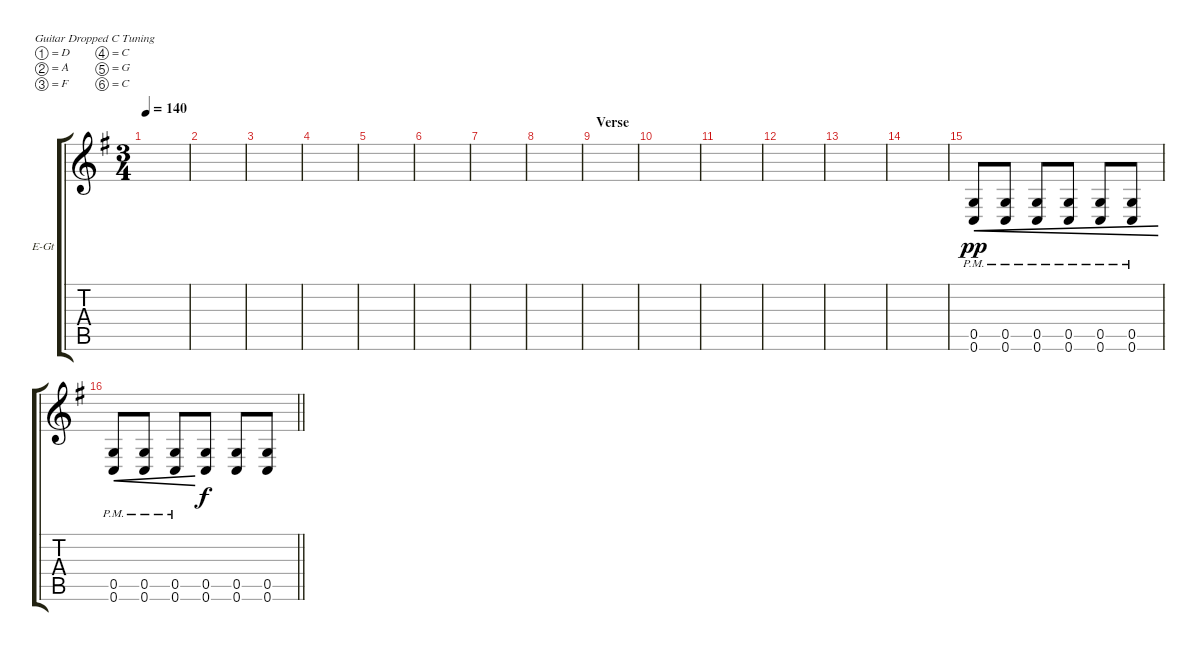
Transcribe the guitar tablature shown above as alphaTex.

\bracketExtendMode groupsimilarinstruments
\firstSystemTrackNameOrientation horizontal
\otherSystemsTrackNameOrientation horizontal
\track ("Electric Guitar 2" "E-Gt") {instrument distortionguitar}
\staff {score tabs}
\tuning (D4 A3 F3 C3 G2 C2)
\ts (3 4)
\tempo 140
\clef g2
\ks eminor
|
|
|
|
|
|
|
|
\section ("" "Verse")
|
|
|
|
|
|
(0.6{pm} 0.5{pm}).8{cre dy pp} (0.5{pm} 0.6{pm}).8{cre} (0.5{pm} 0.6{pm}).8{cre} (0.5{pm} 0.6{pm}).8{cre} (0.5{pm} 0.6{pm}).8{cre} (0.5{pm} 0.6{pm}).8{cre} |
\barLineRight lightlight
(0.5{pm} 0.6{pm}).8{cre} (0.5{pm} 0.6{pm}).8{cre} (0.5{pm} 0.6{pm}).8{cre} (0.5 0.6).8{dy f} (0.5 0.6).8 (0.5 0.6).8
